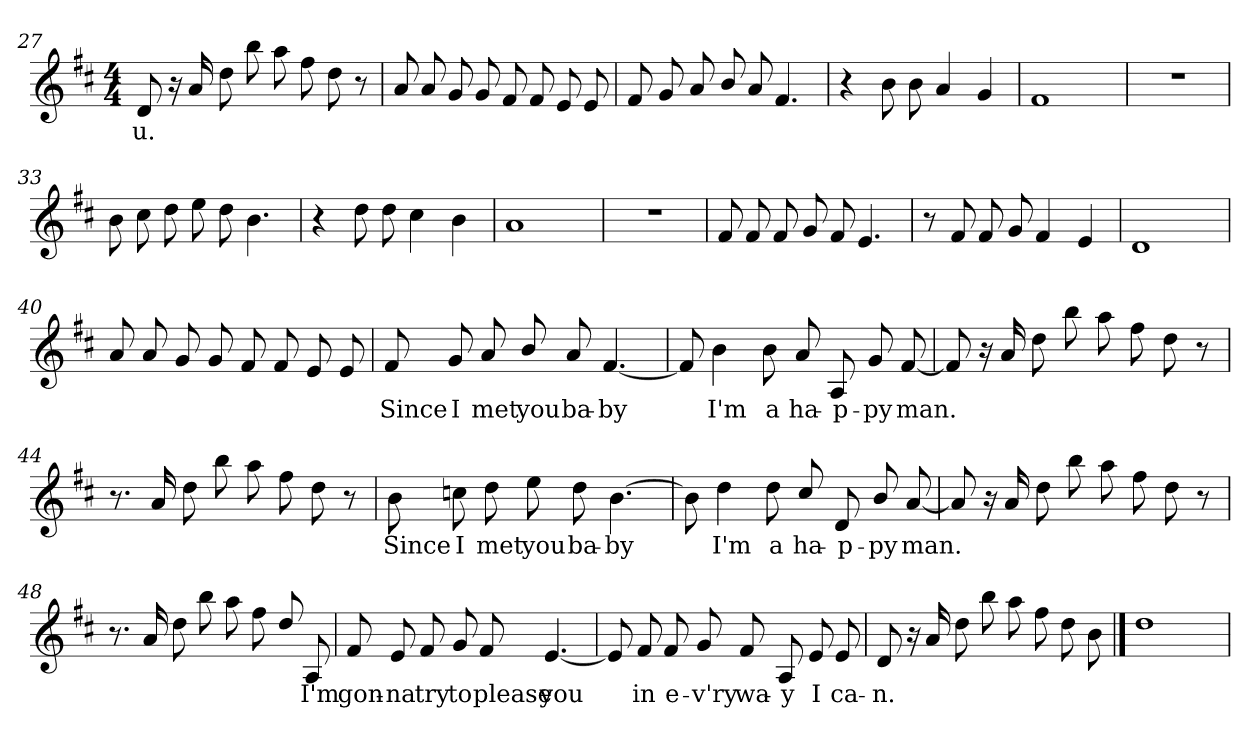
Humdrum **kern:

**kern	**text
*part1	*part1
*staff1	*staff1
*clefG2	*
*k[f#c#]	*
*M4/4	*
=27	=27
8d/	u.
16r	.
16a/	.
8dd\L	.
8bb\	.
8aa\L	.
8ff#\	.
8dd\	.
8r	.
!!LO:LB:g=z
=28	=28
8a/L	.
8a/	.
8g/L	.
8g/	.
8f#/L	.
8f#/	.
8e/L	.
8e/	.
=29	=29
8f#/L	.
8g/	.
8a/L	.
8b/	.
8a/	.
4.f#/	.
=30	=30
4r	.
8b\L	.
8b\	.
4a/	.
4g/	.
=31	=31
1f#	.
=32	=32
1r	.
=33	=33
8b\L	.
8cc#\	.
8dd\L	.
8ee\	.
8dd\	.
4.b\	.
!!LO:PB:g=z
=34	=34
4r	.
8dd\L	.
8dd\	.
4cc#\	.
4b\	.
=35	=35
1a	.
=36	=36
1r	.
=37	=37
8f#/L	.
8f#/	.
8f#/L	.
8g/	.
8f#/	.
4.e/	.
=38	=38
8r	.
8f#/	.
8f#/L	.
8g/	.
4f#/	.
4e/	.
=39	=39
1d	.
!!LO:LB:g=z
=40	=40
8a/L	.
8a/	.
8g/L	.
8g/	.
8f#/L	.
8f#/	.
8e/L	.
8e/	.
=41	=41
8f#/L	Since
8g/	I
8a/L	met
8b/	you
8a/	ba-
[<4.f#/	by
=42	=42
8f#/]	.
4b\	I'm
8b\	a
8a/L	ha-
8A/	p-
8g/L	py
[<8f#/	man.
=43	=43
8f#/]	.
16r	.
16a/	.
8dd\L	.
8bb\	.
8aa\L	.
8ff#\	.
8dd\	.
8r	.
!!LO:LB:g=z
=44	=44
8.r	.
16a/	.
8dd\L	.
8bb\	.
8aa\L	.
8ff#\	.
8dd\	.
8r	.
=45	=45
8b\L	Since
8ccn\	I
8dd\L	met
8ee\	you
8dd\	ba-
[>4.b\	by
=46	=46
8b\]	.
4dd\	I'm
8dd\	a
8cc#/L	ha-
8d/	p-
8b/L	py
[<8a/	man.
=47	=47
8a/]	.
16r	.
16a/	.
8dd\L	.
8bb\	.
8aa\L	.
8ff#\	.
8dd\	.
8r	.
!!LO:LB:g=z
=48	=48
8.r	.
16a/	.
8dd\L	.
8bb\	.
8aa\L	.
8ff#\	.
8dd/L	.
8A/	I'm
=49	=49
8f#/L	gon-
8e/	na
8f#/L	try
8g/	to
8f#/	please
[<4.e/	you
=50	=50
8e/L]	.
8f#/	in
8f#/L	e-
8g/	v'ry
8f#/L	wa-
8A/	y
8e/L	I
8e/	ca-
!!LO:LB:g=z
=51	=51
8d/	n.
16r	.
16a/	.
8dd\L	.
8bb\	.
8aa\L	.
8ff#\	.
8dd\L	.
8b\	.
==52	==52
1dd	.
=	=
*-	*-
